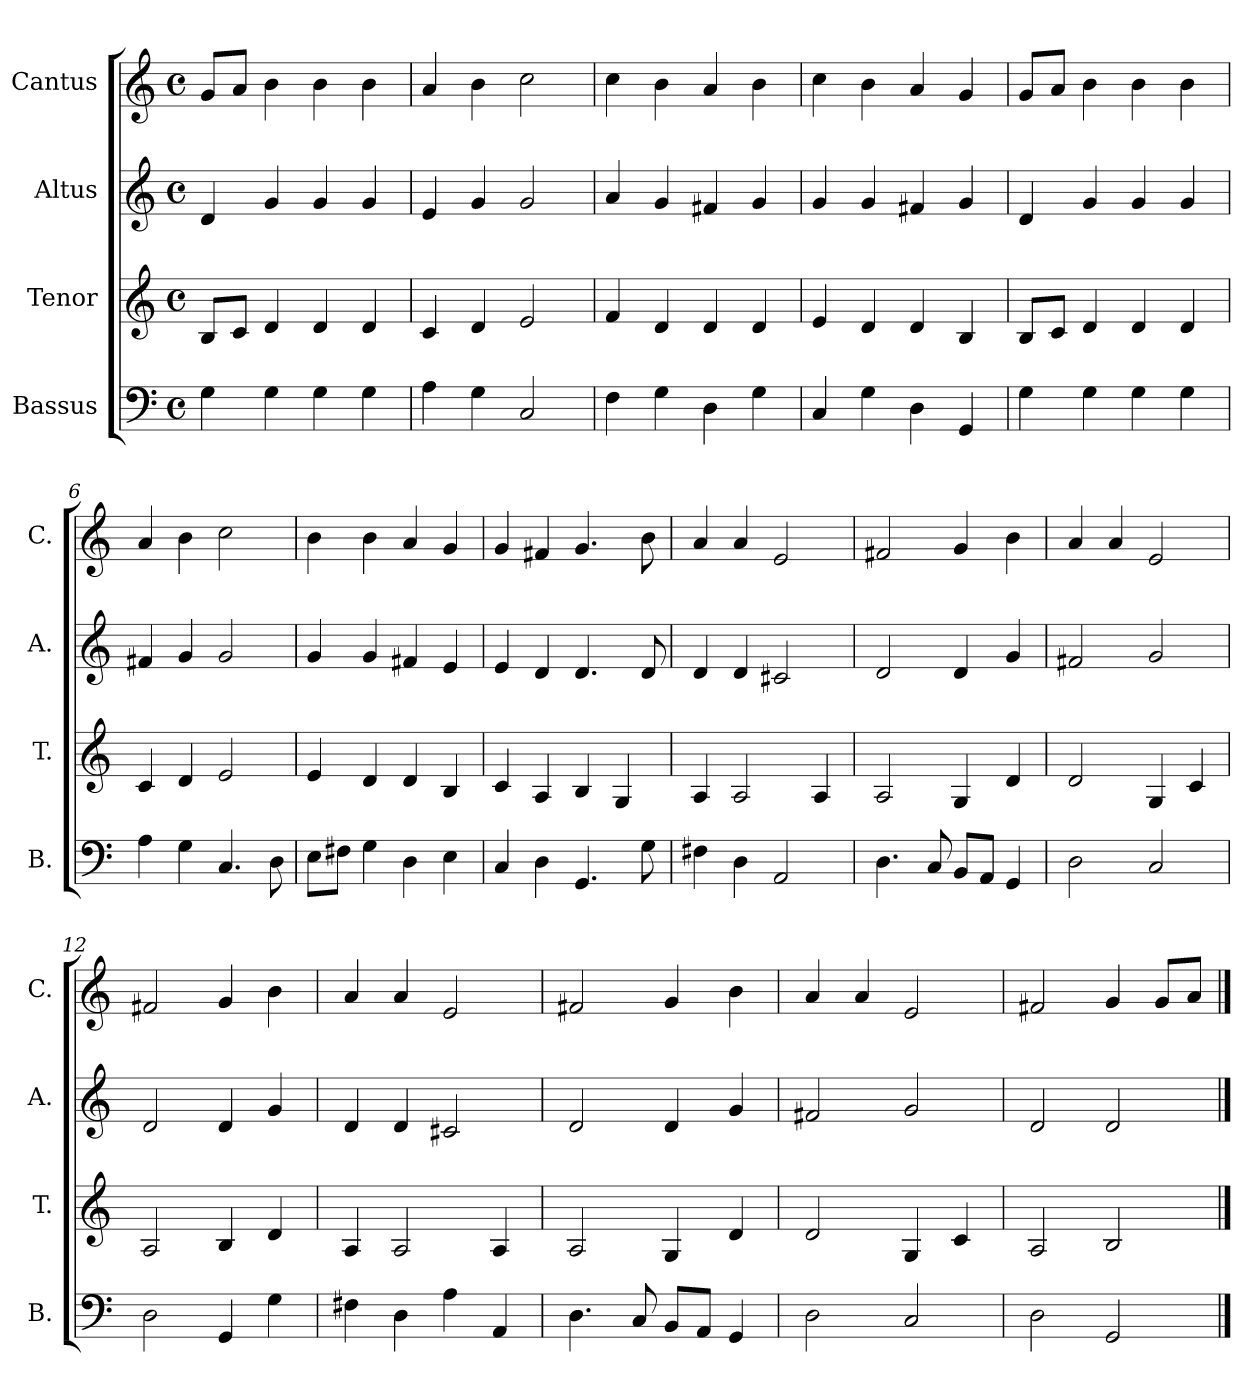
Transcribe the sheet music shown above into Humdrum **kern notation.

**kern	**kern	**kern	**kern
*part4	*part3	*part2	*part1
*staff4	*staff3	*staff2	*staff1
*I"Bassus	*I"Tenor	*I"Altus	*I"Cantus
*I'B.	*I'T.	*I'A.	*I'C.
*clefF4	*clefG2	*clefG2	*clefG2
*k[]	*k[]	*k[]	*k[]
*M4/4	*M4/4	*M4/4	*M4/4
*met(c)	*met(c)	*met(c)	*met(c)
=1	=1	=1	=1
4G\	8B/L	4d/	8g/L
.	8c/J	.	8a/J
4G\	4d/	4g/	4b\
4G\	4d/	4g/	4b\
4G\	4d/	4g/	4b\
=2	=2	=2	=2
4A\	4c/	4e/	4a/
4G\	4d/	4g/	4b\
2C/	2e/	2g/	2cc\
=3	=3	=3	=3
4F\	4f/	4a/	4cc\
4G\	4d/	4g/	4b\
4D\	4d/	4f#X/	4a/
4G\	4d/	4g/	4b\
=4	=4	=4	=4
4C/	4e/	4g/	4cc\
4G\	4d/	4g/	4b\
4D\	4d/	4f#X/	4a/
4GG/	4B/	4g/	4g/
=5	=5	=5	=5
4G\	8B/L	4d/	8g/L
.	8c/J	.	8a/J
4G\	4d/	4g/	4b\
4G\	4d/	4g/	4b\
4G\	4d/	4g/	4b\
!!LO:LB:g=z
=6	=6	=6	=6
4A\	4c/	4f#X/	4a/
4G\	4d/	4g/	4b\
4.C/	2e/	2g/	2cc\
8D\	.	.	.
=7	=7	=7	=7
8E\L	4e/	4g/	4b\
8F#X\J	.	.	.
4G\	4d/	4g/	4b\
4D\	4d/	4f#X/	4a/
4E\	4B/	4e/	4g/
=8	=8	=8	=8
4C/	4c/	4e/	4g/
4D\	4A/	4d/	4f#X/
4.GG/	4B/	4.d/	4.g/
.	4G/	.	.
8G\	.	8d/	8b\
=9	=9	=9	=9
4F#X\	4A/	4d/	4a/
4D\	2A/	4d/	4a/
2AA/	.	2c#X/	2e/
.	4A/	.	.
=10	=10	=10	=10
4.D\	2A/	2d/	2f#X/
8C/	.	.	.
8BB/L	4G/	4d/	4g/
8AA/J	.	.	.
4GG/	4d/	4g/	4b\
=11	=11	=11	=11
2D\	2d/	2f#X/	4a/
.	.	.	4a/
2C/	4G/	2g/	2e/
.	4c/	.	.
!!LO:LB:g=z
=12	=12	=12	=12
2D\	2A/	2d/	2f#X/
4GG/	4B/	4d/	4g/
4G\	4d/	4g/	4b\
=13	=13	=13	=13
4F#X\	4A/	4d/	4a/
4D\	2A/	4d/	4a/
4A\	.	2c#X/	2e/
4AA/	4A/	.	.
=14	=14	=14	=14
4.D\	2A/	2d/	2f#X/
8C/	.	.	.
8BB/L	4G/	4d/	4g/
8AA/J	.	.	.
4GG/	4d/	4g/	4b\
=15	=15	=15	=15
2D\	2d/	2f#X/	4a/
.	.	.	4a/
2C/	4G/	2g/	2e/
.	4c/	.	.
=16	=16	=16	=16
2D\	2A/	2d/	2f#X/
2GG/	2B/	2d/	4g/
.	.	.	8g/L
.	.	.	8a/J
==	==	==	==
*-	*-	*-	*-
